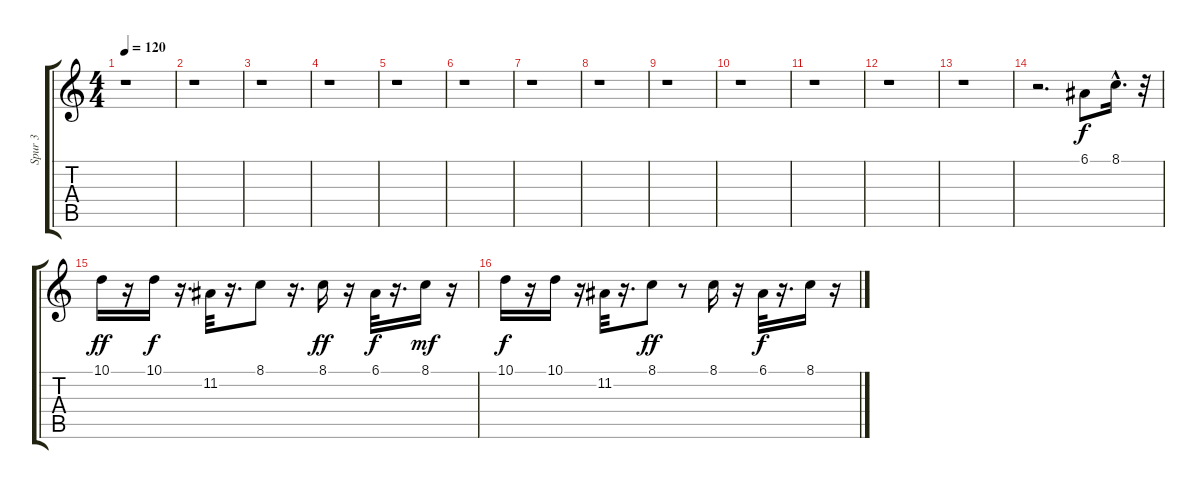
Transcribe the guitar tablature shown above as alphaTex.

\track ("Spur 3" "Spur 3") {instrument vibraphone}
\staff {score tabs}
\tuning (E4 B3 G3 D3 A2 E2) {hide}
\ts (4 4)
\tempo 120
\clef g2
\ks c
r.1{dy f instrument vibraphone} |
r.1 |
r.1 |
r.1 |
r.1 |
r.1 |
r.1 |
r.1 |
r.1 |
r.1 |
r.1 |
r.1 |
r.1 |
r.2{d} 6.1.8 8.1{hac}.16{d} r.32 |
10.1.16{dy ff} r.16 10.1.16{dy f} r.16{d} 11.2.32 r.16{d} 8.1.8 r.16{d} 8.1.16{dy ff} r.16 6.1.32{dy f} r.16{d} 8.1.16{dy mf} r.16 |
10.1.16{dy f} r.16 10.1.16 r.16 11.2.32 r.16{d} 8.1.8{dy ff} r.8 8.1.16 r.16 6.1.32{dy f} r.16{d} 8.1.16 r.16
